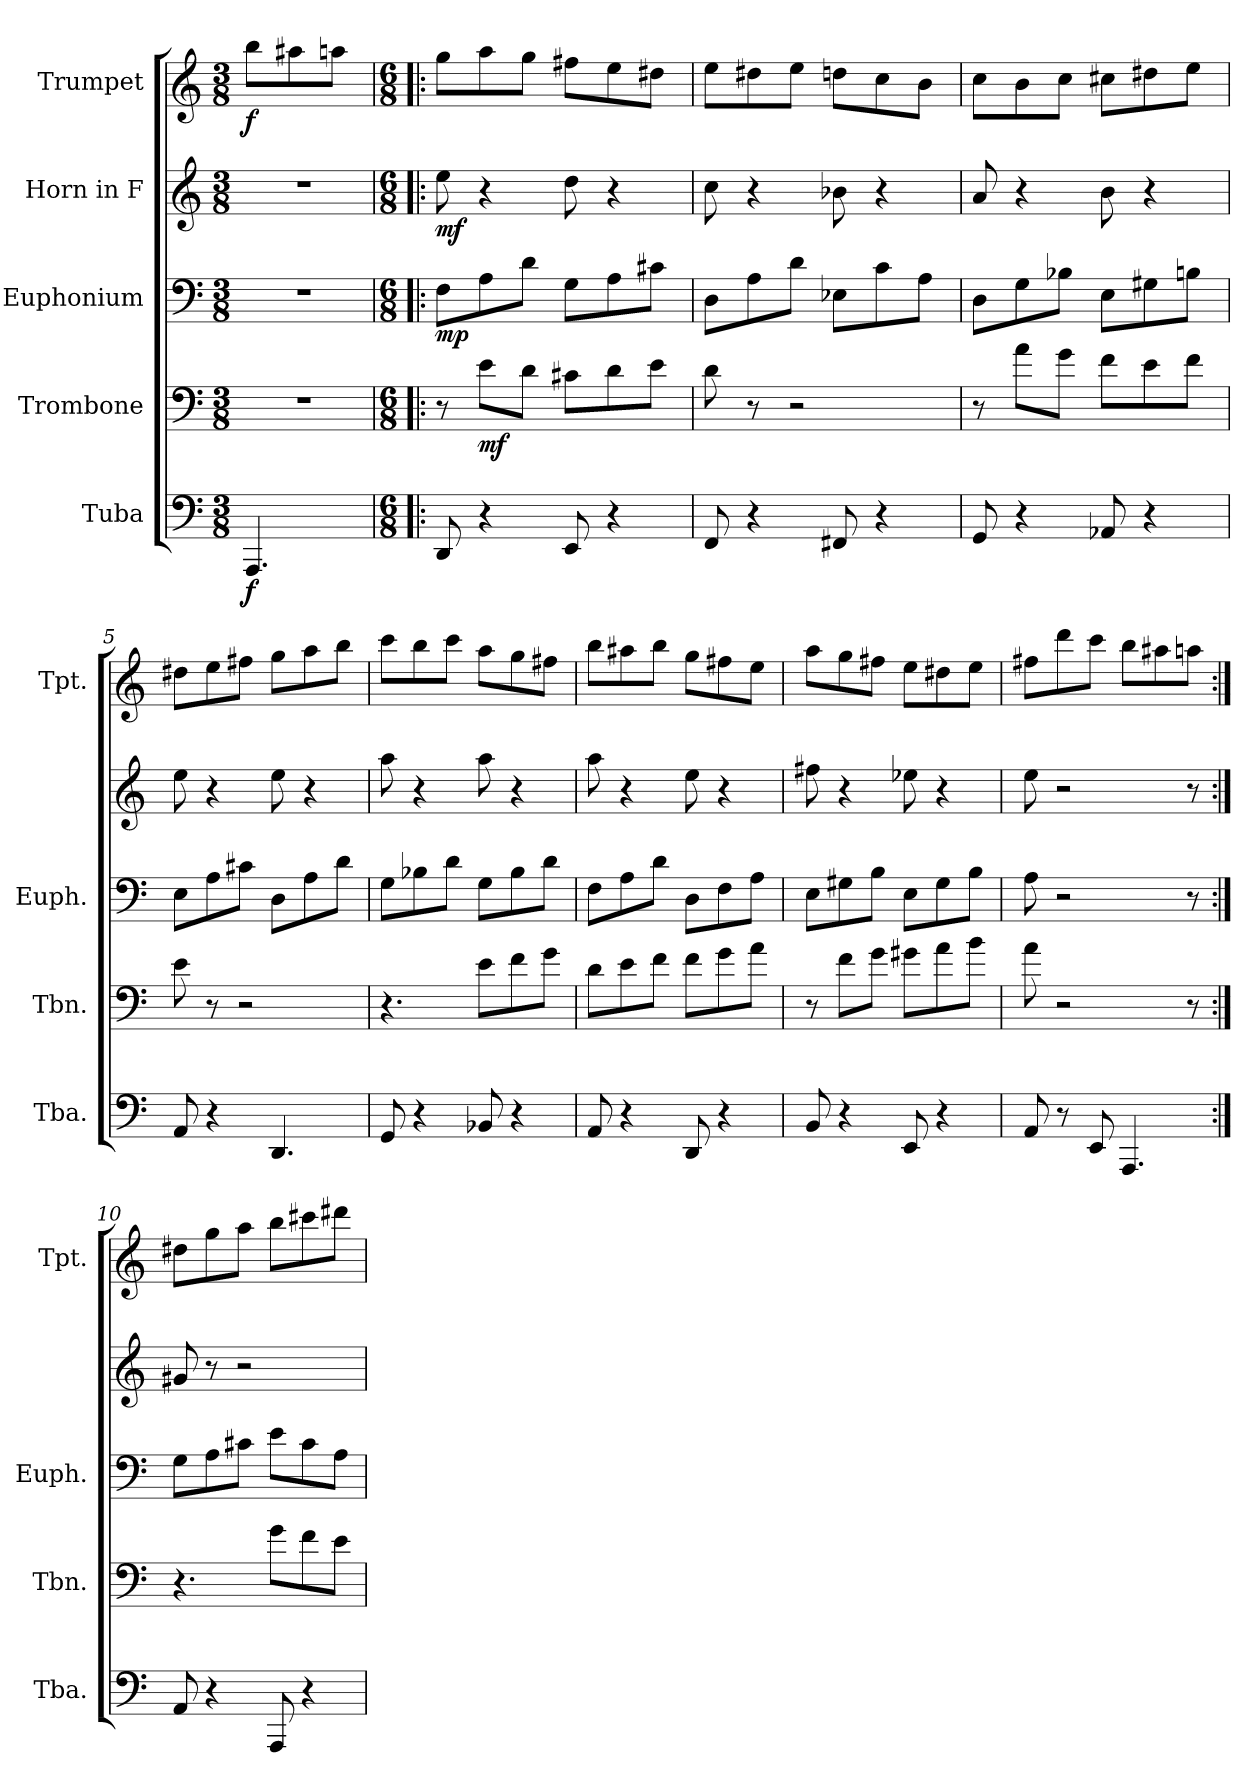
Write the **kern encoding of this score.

**kern	**dynam	**kern	**dynam	**kern	**dynam	**kern	**dynam	**kern	**dynam
*part5	*part5	*part4	*part4	*part3	*part3	*part2	*part2	*part1	*part1
*staff5	*staff5	*staff4	*staff4	*staff3	*staff3	*staff2	*staff2	*staff1	*staff1
*I"Tuba	*	*I"Trombone	*	*I"Euphonium	*	*I"Horn in F	*	*I"Trumpet	*
*I'Tba.	*	*I'Tbn.	*	*I'Euph.	*	*	*	*I'Tpt.	*
*clefF4	*	*clefF4	*	*clefF4	*	*clefG2	*	*clefG2	*
*	*	*	*	*	*	*ITrd4c7	*	*ITrd1c2	*
*k[]	*	*k[]	*	*k[]	*	*k[b-]	*	*k[b-e-]	*
*M3/8	*	*M3/8	*	*M3/8	*	*M3/8	*	*M3/8	*
*MM220	*	*MM220	*	*MM220	*	*MM220	*	*MM220	*
=1	=1	=1	=1	=1	=1	=1	=1	=1	=1
!	!LO:DY:b	!	!	!	!	!	!	!	!LO:DY:b
4.AAA/	f	4.r	.	4.r	.	4.r	.	8aa\L	f
.	.	.	.	.	.	.	.	8gg#X\	.
.	.	.	.	.	.	.	.	8ggn\J	.
=2!|:	=2!|:	=2!|:	=2!|:	=2!|:	=2!|:	=2!|:	=2!|:	=2!|:	=2!|:
*M6/8	*	*M6/8	*	*M6/8	*	*M6/8	*	*M6/8	*
!	!	!	!	!	!LO:DY:b	!	!LO:DY:b	!	!
8DD/	.	8r	.	8F\L	mp	8a\	mf	8ff\L	.
!	!	!	!LO:DY:b	!	!	!	!	!	!
4r	.	8e\L	mf	8A\	.	4r	.	8gg\	.
.	.	8d\J	.	8d\J	.	.	.	8ff\J	.
8EE/	.	8c#X\L	.	8G\L	.	8g\	.	8een\L	.
4r	.	8d\	.	8A\	.	4r	.	8dd\	.
.	.	8e\J	.	8c#X\J	.	.	.	8cc#X\J	.
=3	=3	=3	=3	=3	=3	=3	=3	=3	=3
8FF/	.	8d\	.	8D\L	.	8f\	.	8dd\L	.
4r	.	8r	.	8A\	.	4r	.	8cc#X\	.
.	.	2r	.	8d\J	.	.	.	8dd\J	.
8FF#X/	.	.	.	8E-X\L	.	8e-X\	.	8ccn\L	.
4r	.	.	.	8c\	.	4r	.	8b-\	.
.	.	.	.	8A\J	.	.	.	8a\J	.
=4	=4	=4	=4	=4	=4	=4	=4	=4	=4
8GG/	.	8r	.	8D\L	.	8d/	.	8b-\L	.
4r	.	8a\L	.	8G\	.	4r	.	8a\	.
.	.	8g\J	.	8B-X\J	.	.	.	8b-\J	.
8AA-X/	.	8f\L	.	8E\L	.	8e\	.	8bn\L	.
4r	.	8e\	.	8G#X\	.	4r	.	8cc#X\	.
.	.	8f\J	.	8Bn\J	.	.	.	8dd\J	.
!!LO:LB:g=z
=5	=5	=5	=5	=5	=5	=5	=5	=5	=5
8AA/	.	8e\	.	8E\L	.	8a\	.	8cc#X\L	.
4r	.	8r	.	8A\	.	4r	.	8dd\	.
.	.	2r	.	8c#X\J	.	.	.	8een\J	.
4.DD/	.	.	.	8D\L	.	8a\	.	8ff\L	.
.	.	.	.	8A\	.	4r	.	8gg\	.
.	.	.	.	8d\J	.	.	.	8aa\J	.
=6	=6	=6	=6	=6	=6	=6	=6	=6	=6
8GG/	.	4.r	.	8G\L	.	8dd\	.	8bb-\L	.
4r	.	.	.	8B-X\	.	4r	.	8aa\	.
.	.	.	.	8d\J	.	.	.	8bb-\J	.
8BB-X/	.	8e\L	.	8G\L	.	8dd\	.	8gg\L	.
4r	.	8f\	.	8B-\	.	4r	.	8ff\	.
.	.	8g\J	.	8d\J	.	.	.	8een\J	.
=7	=7	=7	=7	=7	=7	=7	=7	=7	=7
8AA/	.	8d\L	.	8F\L	.	8dd\	.	8aa\L	.
4r	.	8e\	.	8A\	.	4r	.	8gg#X\	.
.	.	8f\J	.	8d\J	.	.	.	8aa\J	.
8DD/	.	8f\L	.	8D\L	.	8a\	.	8ff\L	.
4r	.	8g\	.	8F\	.	4r	.	8een\	.
.	.	8a\J	.	8A\J	.	.	.	8dd\J	.
=8	=8	=8	=8	=8	=8	=8	=8	=8	=8
8BB/	.	8r	.	8E\L	.	8bn\	.	8gg\L	.
4r	.	8f\L	.	8G#X\	.	4r	.	8ff\	.
.	.	8g\J	.	8B\J	.	.	.	8een\J	.
8EE/	.	8g#X\L	.	8E\L	.	8a-X\	.	8dd\L	.
4r	.	8a\	.	8G#\	.	4r	.	8cc#X\	.
.	.	8b\J	.	8B\J	.	.	.	8dd\J	.
!!LO:PB:g=z
=9	=9	=9	=9	=9	=9	=9	=9	=9	=9
8AA/	.	8a\	.	8A\	.	8a\	.	8een\L	.
8r	.	2r	.	2r	.	2r	.	8ccc\	.
8EE/	.	.	.	.	.	.	.	8bb-\J	.
4.AAA/	.	.	.	.	.	.	.	8aa\L	.
.	.	.	.	.	.	.	.	8gg#X\	.
.	.	8r	.	8r	.	8r	.	8ggn\J	.
=10:|!	=10:|!	=10:|!	=10:|!	=10:|!	=10:|!	=10:|!	=10:|!	=10:|!	=10:|!
8AA/	.	4.r	.	8G\L	.	8c#X/	.	8cc#X\L	.
4r	.	.	.	8A\	.	8r	.	8ff\	.
.	.	.	.	8c#X\J	.	2r	.	8gg\J	.
8AAA/	.	8g\L	.	8e\L	.	.	.	8aa\L	.
4r	.	8f\	.	8c#\	.	.	.	8bbn\	.
.	.	8e\J	.	8A\J	.	.	.	8ccc#X\J	.
=	=	=	=	=	=	=	=	=	=
*-	*-	*-	*-	*-	*-	*-	*-	*-	*-
